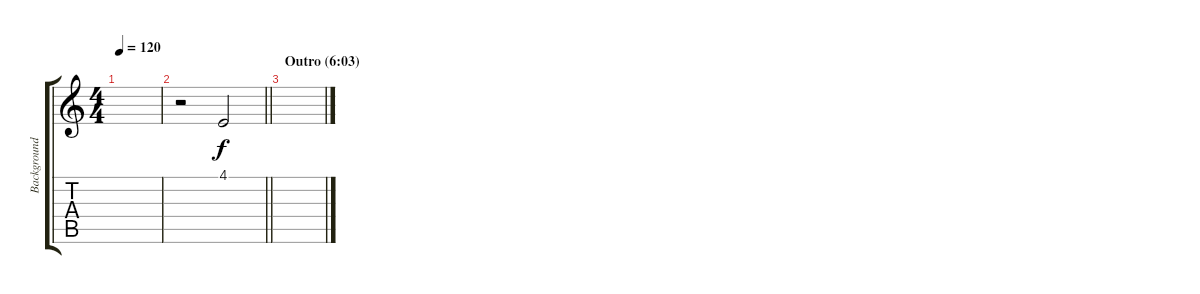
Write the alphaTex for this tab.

\track ("Background Drums" "Background") {instrument taikodrum}
\staff {score tabs}
\tuning (C4 G3 Eb3 Bb2 F2 C2) {hide}
\ts (4 4)
\tempo 120
\clef g2
\ks c
|
\barLineRight lightlight
r.2{instrument reversecymbal} 4.1.2{dy f} |
\section ("" "Outro (6:03)")
